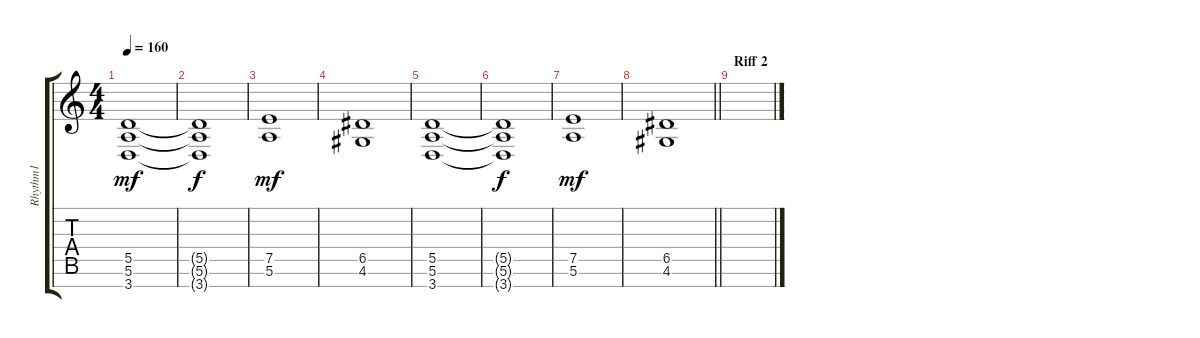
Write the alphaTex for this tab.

\track ("Rhythm1" "Rhythm1") {instrument distortionguitar}
\staff {score tabs}
\tuning (E4 B3 G3 D3 A2 E2 B1) {hide}
\ts (4 4)
\tempo 160
\clef g2
\ks c
(5.5 5.6 3.7).1{dy mf} |
(5.5{t} 5.6{t} 3.7{t}).1{dy f} |
(7.5 5.6).1{dy mf} |
(6.5 4.6).1 |
(5.5 5.6 3.7).1 |
(5.5{t} 5.6{t} 3.7{t}).1{dy f} |
(7.5 5.6).1{dy mf} |
\barLineRight lightlight
(6.5 4.6).1 |
\section ("" "Riff 2")
